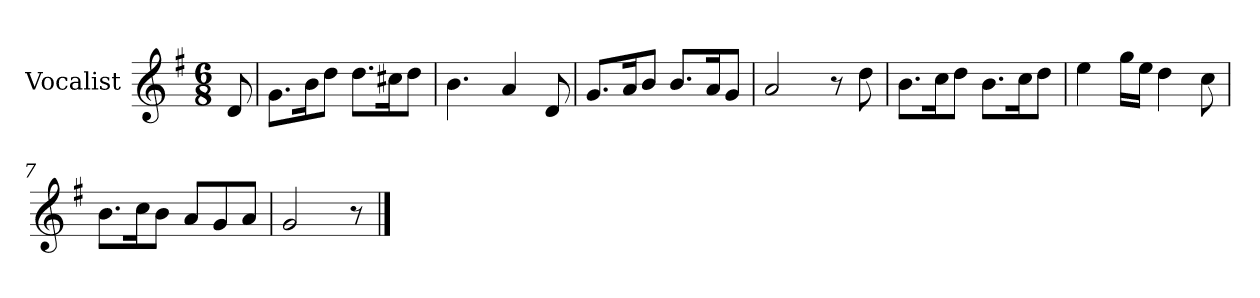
**kern
*part1
*staff1
*I"Vocalist
*k[f#]
*G:
*M6/8
=
8d
=1
8.gL
16bK
8ddJ
8.ddL
16cc#XK
8ddJ
=2
4.b
4a
8d
=3
8.gL
16aK
8bJ
8.bL
16aK
8gJ
=4
2a
8r
8dd
=5
8.bL
16ccK
8ddJ
8.bL
16ccK
8ddJ
=6
4ee
16ggLL
16eeJJ
4dd
8cc
=7
8.bL
16ccK
8bJ
8aL
8g
8aJ
=8
2g
8r
==
*-
